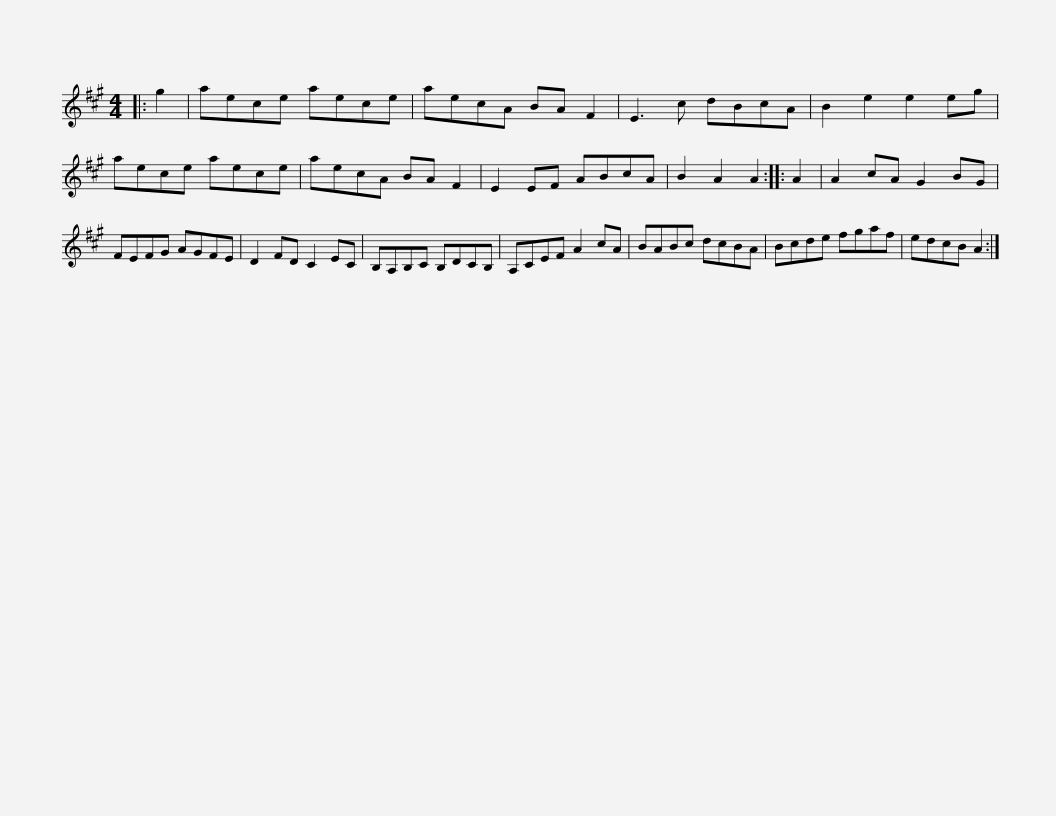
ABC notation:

X:1
L:1/8
M:4/4
I:linebreak $
K:A
V:1 treble
V:1
|: g2 | aece aece | aecA BA F2 | E3 c dBcA | B2 e2 e2 eg | %5
 aece aece |$ aecA BA F2 | E2 EF ABcA | B2 A2 A2 :: A2 | %10
 A2 cA G2 BG | FEFG AGFE | D2 FD C2 EC |$ B,A,B,C B,DCB, | A,CEF A2 cA | %15
 BABc dcBA | Bcde fgaf | edcB A2 :| %18
